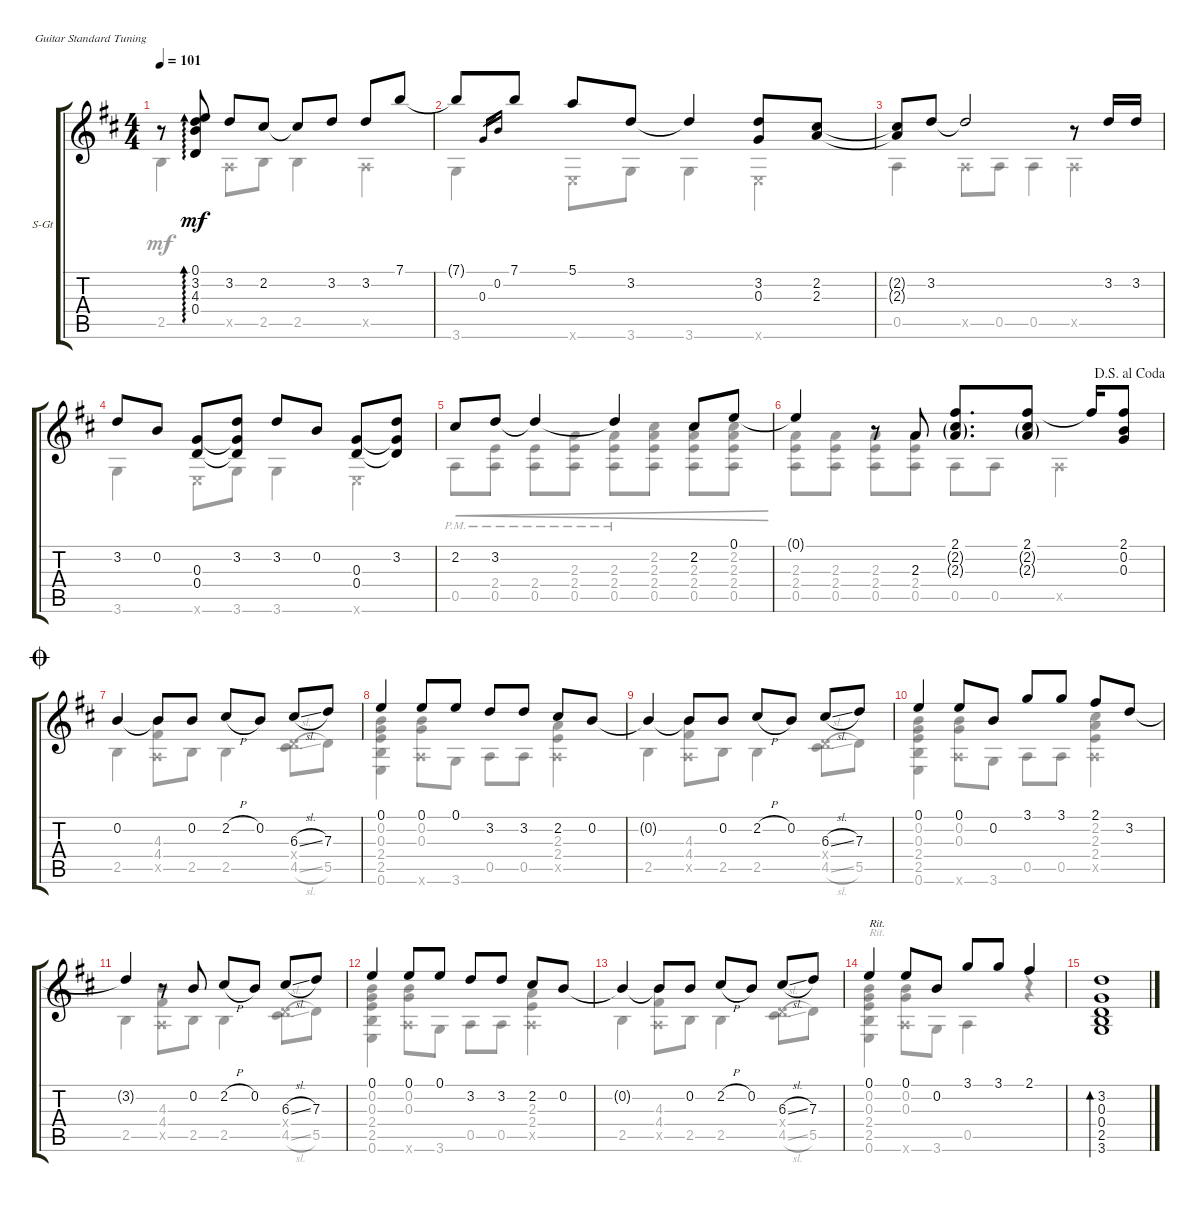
\defaultSystemsLayout 4
\bracketExtendMode groupsimilarinstruments
\firstSystemTrackNameOrientation horizontal
\otherSystemsTrackNameOrientation horizontal
\chordDiagramsInScore
\track ("Steel Guitar" "S-Gt") {instrument acousticguitarsteel}
\staff {score tabs}
\tuning (E4 B3 G3 D3 A2 E2)
\voice
\ts (4 4)
\tempo 101
\clef g2
\ks bminor
r.8{dy mf} (3.2 4.3 0.1 0.4).8{ad 65} 3.2.8 2.2.8 2.2{t}.8 3.2.8 3.2.8 7.1.8 |
7.1{t}.8 0.3.16{gr} 0.2.16{gr} 7.1.8 5.1.8 3.2.8 3.2{t}.4 (3.2 0.3).8 (2.2 2.3).8 |
(2.2{t} 2.3{t}).8 3.2.8 3.2{t}.2 r.8 3.2.16 3.2.16 |
3.2.8 0.2.8 (0.3 0.4).8 (3.2 0.3{t} 0.4{t}).8 3.2.8 0.2.8 (0.3 0.4).8 (3.2 0.3{t} 0.4{t}).8 |
2.2.8 3.2.8 3.2{t}.4 3.2{t}.4 2.2.8 0.1.8 |
\jump dalsegnoalcoda
0.1{t}.4 r.8 2.3.8 (2.1 2.2{g} 2.3{g}).8{d} (2.1 2.3{g} 2.2{g}).8 2.1{t}.16 (2.1 0.2 0.3).8 |
\jump coda
0.2.4 0.2{t}.8 0.2.8 2.2{h}.8 0.2.8 6.3{sl}.8 7.3.8 |
0.1.4 0.1.8 0.1.8 3.2.8 3.2.8 2.2.8 0.2.8 |
0.2{t}.4 0.2{t}.8 0.2.8 2.2{h}.8 0.2.8 6.3{sl}.8 7.3.8 |
0.1.4 0.1.8 0.2.8 3.1.8 3.1.8 2.1.8 3.2.8 |
3.2{t}.4 r.8 0.2.8 2.2{h}.8 0.2.8 6.3{sl}.8 7.3.8 |
0.1.4 0.1.8 0.1.8 3.2.8 3.2.8 2.2.8 0.2.8 |
0.2{t}.4 0.2{t}.8 0.2.8 2.2{h}.8 0.2.8 6.3{sl}.8 7.3.8 |
\tempo (101 hide)
\tempo (84 0.25 hide)
\tempo (72 0.5 hide)
\tempo (72 "Rit." 0.75 hide)
0.1.4{txt "Rit."} 0.1.8 0.2.8 3.1.8 3.1.8 2.1.4 |
(3.6 2.5 0.4 0.3 3.2).1{bd 61}
\voice
\clef g2
\ottava regular
\simile none
\ks bminor
2.5.4{dy mf} 0.5{x}.8 2.5.8 2.5.4 0.5{x}.4 |
3.6.4 0.6{x}.8 3.6.8 3.6.4 0.6{x}.4 |
0.5.4 0.5{x}.8 0.5.8 0.5.4 0.5{x}.4 |
3.6.4 0.6{x}.8 3.6.8 3.6.4 0.6{x}.4 |
0.5{pm}.8{cre} (0.5{pm} 2.4{pm}).8{cre} (0.5{pm} 2.4{pm}).8{cre} (0.5{pm} 2.4{pm} 2.3{pm}).8{cre} (0.5{pm} 2.3{pm} 2.4{pm}).8{cre} (0.5 2.4 2.3 2.2).8{cre} (0.5 2.2 2.3 2.4).8{cre} (0.5 2.4 2.3 2.2).8{cre} |
(0.5 2.4 2.3).8 (0.5 2.4 2.3).8 (0.5 2.4 2.3).8 (0.5 2.4 2.3).8 0.5.8 0.5.8 0.5{x}.4 |
2.5.4 (0.5{x} 4.4 4.3).8 2.5.8 2.5.4 (4.5{sl} 0.4{x}).8 5.5.8 |
(0.6 2.5 2.4 0.2 0.3).4 (0.2 0.3 5.6{x}).8 3.6.8 0.5.8 0.5.8 (0.5{x} 2.3 2.4).4 |
2.5.4 (0.5{x} 4.4 4.3).8 2.5.8 2.5.4 (4.5{sl} 0.4{x}).8 5.5.8 |
(0.6 2.5 2.4 0.2 0.3).4 (0.2 0.3 5.6{x}).8 3.6.8 0.5.8 0.5.8 (0.5{x} 2.3 2.4 2.2).4 |
2.5.4 (0.5{x} 4.4 4.3).8 2.5.8 2.5.4 (4.5{sl} 0.4{x}).8 5.5.8 |
(0.6 2.5 2.4 0.2 0.3).4 (0.2 0.3 5.6{x}).8 3.6.8 0.5.8 0.5.8 (0.5{x} 2.3 2.4).4 |
2.5.4 (0.5{x} 4.4 4.3).8 2.5.8 2.5.4 (4.5{sl} 0.4{x}).8 5.5.8 |
(0.6 2.5 2.4 0.2 0.3).4{txt "Rit."} (0.2 0.3 5.6{x}).8 3.6.8 0.5.4 r.4 |
